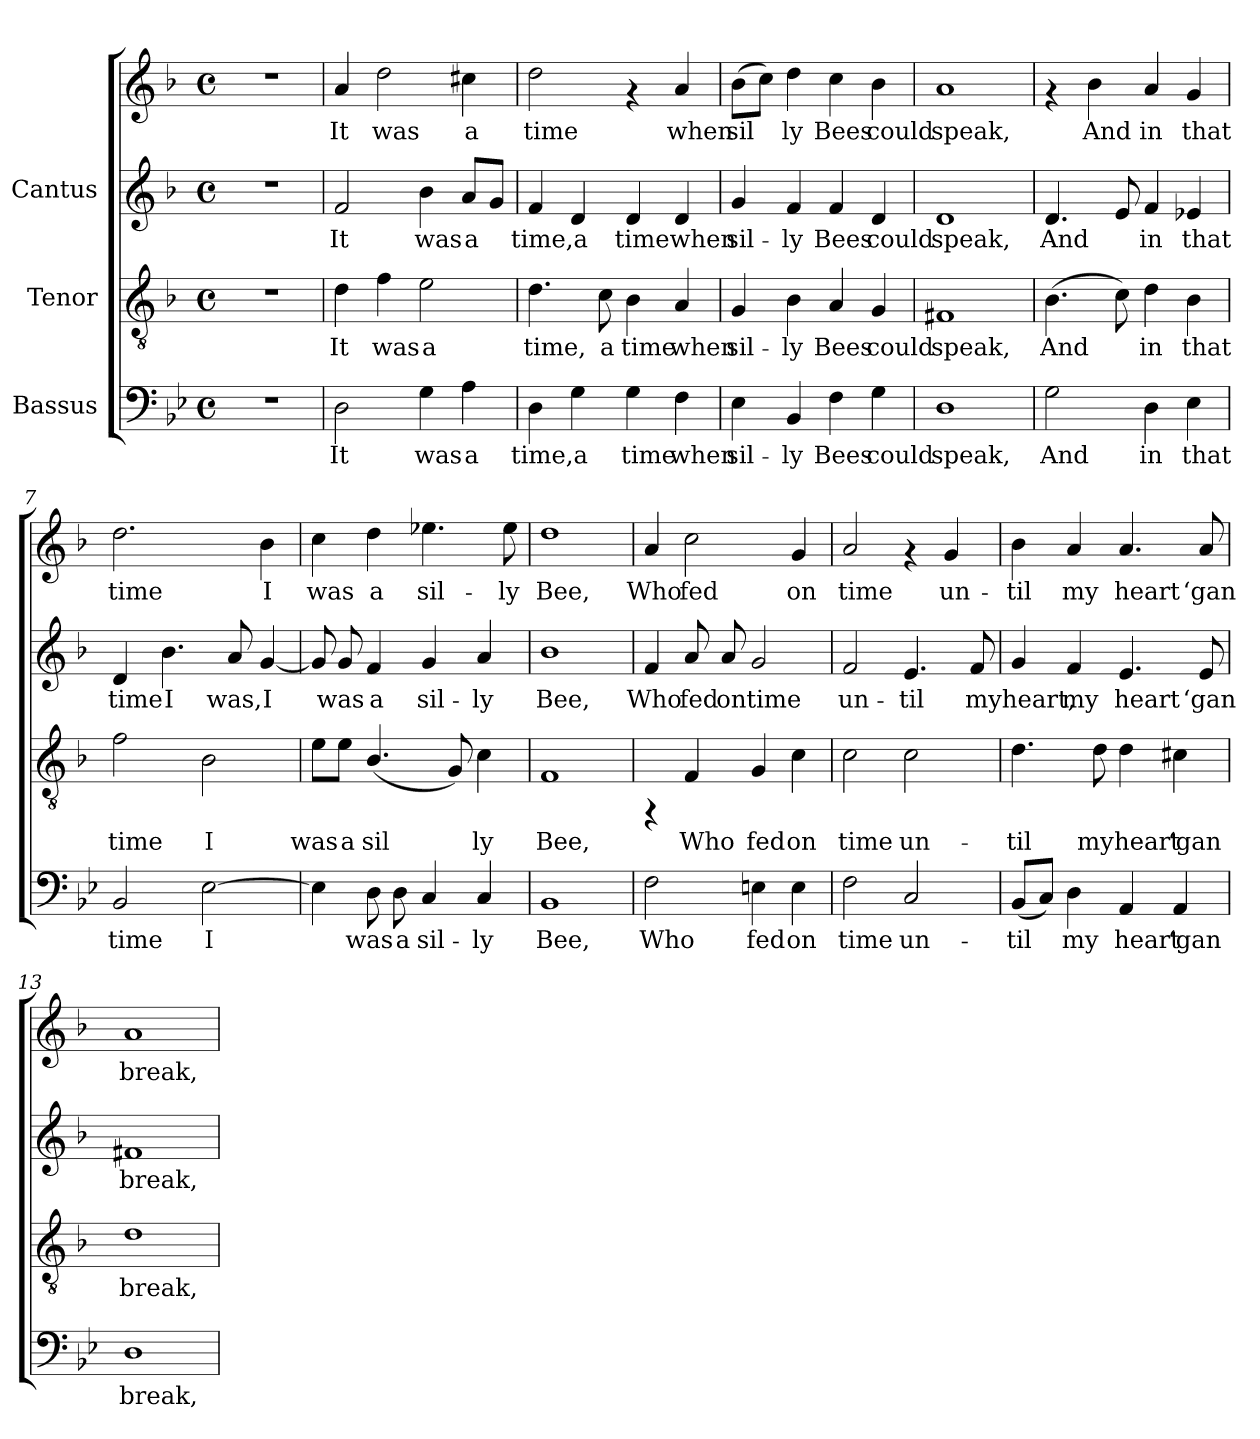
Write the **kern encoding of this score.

**kern	**text	**kern	**text	**kern	**text	**kern	**text
*part3	*part3	*part2	*part2	*part1	*part1	*part1	*part1
*staff4	*staff4	*staff3	*staff3	*staff2	*staff2	*staff1	*staff1
*I"Bassus	*	*I"Tenor	*	*I"Cantus	*	*	*
!!LO:PB:g=z
*stria5	*	*stria5	*	*stria5	*	*stria5	*
*clefF4	*	*clefGv2	*	*clefG2	*	*clefG2	*
*k[b-e-]	*	*k[b-]	*	*k[b-]	*	*k[b-]	*
*B-:	*	*F:	*	*F:	*	*F:	*
*M4/4	*	*M4/4	*	*M4/4	*	*M4/4	*
*met(c)	*	*met(c)	*	*met(c)	*	*met(c)	*
=1!|:	=1!|:	=1!|:	=1!|:	=1!|:	=1!|:	=1!|:	=1!|:
1r	.	1r	.	1r	.	1r	.
=2	=2	=2	=2	=2	=2	=2	=2
*	*	*	*	*	*	*MM144	*
!	!LO:LY:b:cj	!	!LO:LY:b:cj	!	!LO:LY:b:cj	!	!LO:LY:b:cj
2D\	It	4d\	It	2f/	It	4a/	It
!	!	!	!LO:LY:b:cj	!	!	!	!LO:LY:b:cj
.	.	4f\	was	.	.	2dd\	was
!	!LO:LY:b:cj	!	!LO:LY:b:cj	!	!LO:LY:b:cj	!	!
4G\	was	2e\	a	4b-\	was	.	.
!	!LO:LY:b:cj	!	!	!	!LO:LY:b:cj	!	!LO:LY:b:cj
4A\	a	.	.	8a/L	a	4cc#X\	a
!	!	!	!	!	!LO:LY:b:cj	!	!
.	.	.	.	8g/J	.	.	.
=3	=3	=3	=3	=3	=3	=3	=3
!	!LO:LY:b:cj	!	!LO:LY:b:cj	!	!LO:LY:b:cj	!	!LO:LY:b:cj
4D\	time,	4.d\	time,	4f/	time,	2dd\	time
!	!LO:LY:b:cj	!	!	!	!LO:LY:b:cj	!	!
4G\	a	.	.	4d/	a	.	.
!	!	!	!LO:LY:b:cj	!	!	!	!
.	.	8c\	a	.	.	.	.
!	!LO:LY:b:cj	!	!LO:LY:b:cj	!	!LO:LY:b:cj	!	!
4G\	time	4B-\	time	4d/	time	4rf	.
!	!LO:LY:b:cj	!	!LO:LY:b:cj	!	!LO:LY:b:cj	!	!LO:LY:b:cj
4F\	when	4A/	when	4d/	when	4a/	when
=4	=4	=4	=4	=4	=4	=4	=4
!	!LO:LY:b:cj	!	!LO:LY:b:cj	!	!LO:LY:b:cj	!	!LO:LY:b:cj
4E-\	sil-	4G/	sil-	4g/	sil-	(>8b-\L	sil-
!	!	!	!	!	!	!	!LO:LY:b:cj
.	.	.	.	.	.	8cc\J)	-
!	!LO:LY:b:cj	!	!LO:LY:b:cj	!	!LO:LY:b:cj	!	!LO:LY:b:cj
4BB-/	-ly	4B-\	-ly	4f/	-ly	4dd\	ly
!	!LO:LY:b:cj	!	!LO:LY:b:cj	!	!LO:LY:b:cj	!	!LO:LY:b:cj
4F\	Bees	4A/	Bees	4f/	Bees	4cc\	Bees
!	!LO:LY:b:cj	!	!LO:LY:b:cj	!	!LO:LY:b:cj	!	!LO:LY:b:cj
4G\	could	4G/	could	4d/	could	4b-\	could
=5	=5	=5	=5	=5	=5	=5	=5
!	!LO:LY:b:cj	!	!LO:LY:b:cj	!	!LO:LY:b:cj	!	!LO:LY:b:cj
1D	speak,	1F#X	speak,	1d	speak,	1a	speak,
!!LO:LB:g=z
=6	=6	=6	=6	=6	=6	=6	=6
!	!LO:LY:b:cj	!	!LO:LY:b:cj	!	!LO:LY:b:cj	!	!
2G\	And	(>4.B-\	And	4.d/	And	4rf	.
!	!	!	!	!	!	!	!LO:LY:b:cj
.	.	.	.	.	.	4b-\	And
!	!	!	!LO:LY:b:cj	!	!LO:LY:b:cj	!	!
.	.	8c\)	.	8e/	.	.	.
!	!LO:LY:b:cj	!	!LO:LY:b:cj	!	!LO:LY:b:cj	!	!LO:LY:b:cj
4D\	in	4d\	in	4f/	in	4a/	in
!	!LO:LY:b:cj	!	!LO:LY:b:cj	!	!LO:LY:b:cj	!	!LO:LY:b:cj
4E-\	that	4B-\	that	4e-X/	that	4g/	that
=7	=7	=7	=7	=7	=7	=7	=7
!	!LO:LY:b:cj	!	!LO:LY:b:cj	!	!LO:LY:b:cj	!	!LO:LY:b:cj
2BB-/	time	2f\	time	4d/	time	2.dd\	time
!	!	!	!	!	!LO:LY:b:cj	!	!
.	.	.	.	4.b-\	I	.	.
!	!LO:LY:b:cj	!	!LO:LY:b:cj	!	!	!	!
[>2E-\	I	2B-\	I	.	.	.	.
!	!	!	!	!	!LO:LY:b:cj	!	!
.	.	.	.	8a/	was,	.	.
!	!	!	!	!	!LO:LY:b:cj	!	!LO:LY:b:cj
.	.	.	.	[<4g/	I	4b-\	I
=8	=8	=8	=8	=8	=8	=8	=8
!	!LO:LY:b:cj	!	!LO:LY:b:cj	!	!LO:LY:b:cj	!	!LO:LY:b:cj
4E-\]	.	8e\L	was	8g/]	.	4cc\	was
!	!	!	!LO:LY:b:cj	!	!LO:LY:b:cj	!	!
.	.	8e\J	a	8g/	was	.	.
!	!LO:LY:b:cj	!	!LO:LY:b:cj	!	!LO:LY:b:cj	!	!LO:LY:b:cj
8D\	was	(<4.B-/	sil-	4f/	a	4dd\	a
!	!LO:LY:b:cj	!	!	!	!	!	!
8D\	a	.	.	.	.	.	.
!	!LO:LY:b:cj	!	!	!	!LO:LY:b:cj	!	!LO:LY:b:cj
4C/	sil-	.	.	4g/	sil-	4.ee-X\	sil-
!	!	!	!LO:LY:b:cj	!	!	!	!
.	.	8G/)	-	.	.	.	.
!	!LO:LY:b:cj	!	!LO:LY:b:cj	!	!LO:LY:b:cj	!	!
4C/	-ly	4c\	ly	4a/	-ly	.	.
!	!	!	!	!	!	!	!LO:LY:b:cj
.	.	.	.	.	.	8ee-\	-ly
=9	=9	=9	=9	=9	=9	=9	=9
!	!LO:LY:b:cj	!	!LO:LY:b:cj	!	!LO:LY:b:cj	!	!LO:LY:b:cj
1BB-	Bee,	1F	Bee,	1b-	Bee,	1dd	Bee,
=10	=10	=10	=10	=10	=10	=10	=10
!	!LO:LY:b:cj	!	!	!	!LO:LY:b:cj	!	!LO:LY:b:cj
2F\	Who	4rFF	.	4f/	Who	4a/	Who
!	!	!	!LO:LY:b:cj	!	!LO:LY:b:cj	!	!LO:LY:b:cj
.	.	4F/	Who	8a/	fed	2cc\	fed
!	!	!	!	!	!LO:LY:b:cj	!	!
.	.	.	.	8a/	on	.	.
!	!LO:LY:b:cj	!	!LO:LY:b:cj	!	!LO:LY:b:cj	!	!
4En\	fed	4G/	fed	2g/	time	.	.
!	!LO:LY:b:cj	!	!LO:LY:b:cj	!	!	!	!LO:LY:b:cj
4E\	on	4c\	on	.	.	4g/	on
!!LO:PB:g=z
=11	=11	=11	=11	=11	=11	=11	=11
!	!LO:LY:b:cj	!	!LO:LY:b:cj	!	!LO:LY:b:cj	!	!LO:LY:b:cj
2F\	time	2c\	time	2f/	-un-	2a/	time
!	!LO:LY:b:cj	!	!LO:LY:b:cj	!	!LO:LY:b:cj	!	!
2C/	un-	2c\	un-	4.e/	-til	4rf	.
!	!	!	!	!	!	!	!LO:LY:b:cj
.	.	.	.	.	.	4g/	un-
!	!	!	!	!	!LO:LY:b:cj	!	!
.	.	.	.	8f/	my	.	.
=12	=12	=12	=12	=12	=12	=12	=12
!	!LO:LY:b:cj	!	!LO:LY:b:cj	!	!LO:LY:b:cj	!	!LO:LY:b:cj
(<8BB-/L	-til	4.d\	-til	4g/	heart,	4b-\	til
!	!LO:LY:b:cj	!	!	!	!	!	!
8C/J)	.	.	.	.	.	.	.
!	!LO:LY:b:cj	!	!	!	!LO:LY:b:cj	!	!LO:LY:b:cj
4D\	my	.	.	4f/	my	4a/	my
!	!	!	!LO:LY:b:cj	!	!	!	!
.	.	8d\	my	.	.	.	.
!	!LO:LY:b:cj	!	!LO:LY:b:cj	!	!LO:LY:b:cj	!	!LO:LY:b:cj
4AA/	heart	4d\	heart	4.e/	heart	4.a/	heart
!	!LO:LY:b:cj	!	!LO:LY:b:cj	!	!	!	!
4AA/	‘gan	4c#X\	‘gan	.	.	.	.
!	!	!	!	!	!LO:LY:b:cj	!	!LO:LY:b:cj
.	.	.	.	8e/	‘gan	8a/	‘gan
=13	=13	=13	=13	=13	=13	=13	=13
!	!LO:LY:b:cj	!	!LO:LY:b:cj	!	!LO:LY:b:cj	!	!LO:LY:b:cj
1D	break,	1d	break,	1f#X	break,	1a	break,
=	=	=	=	=	=	=	=
*-	*-	*-	*-	*-	*-	*-	*-
